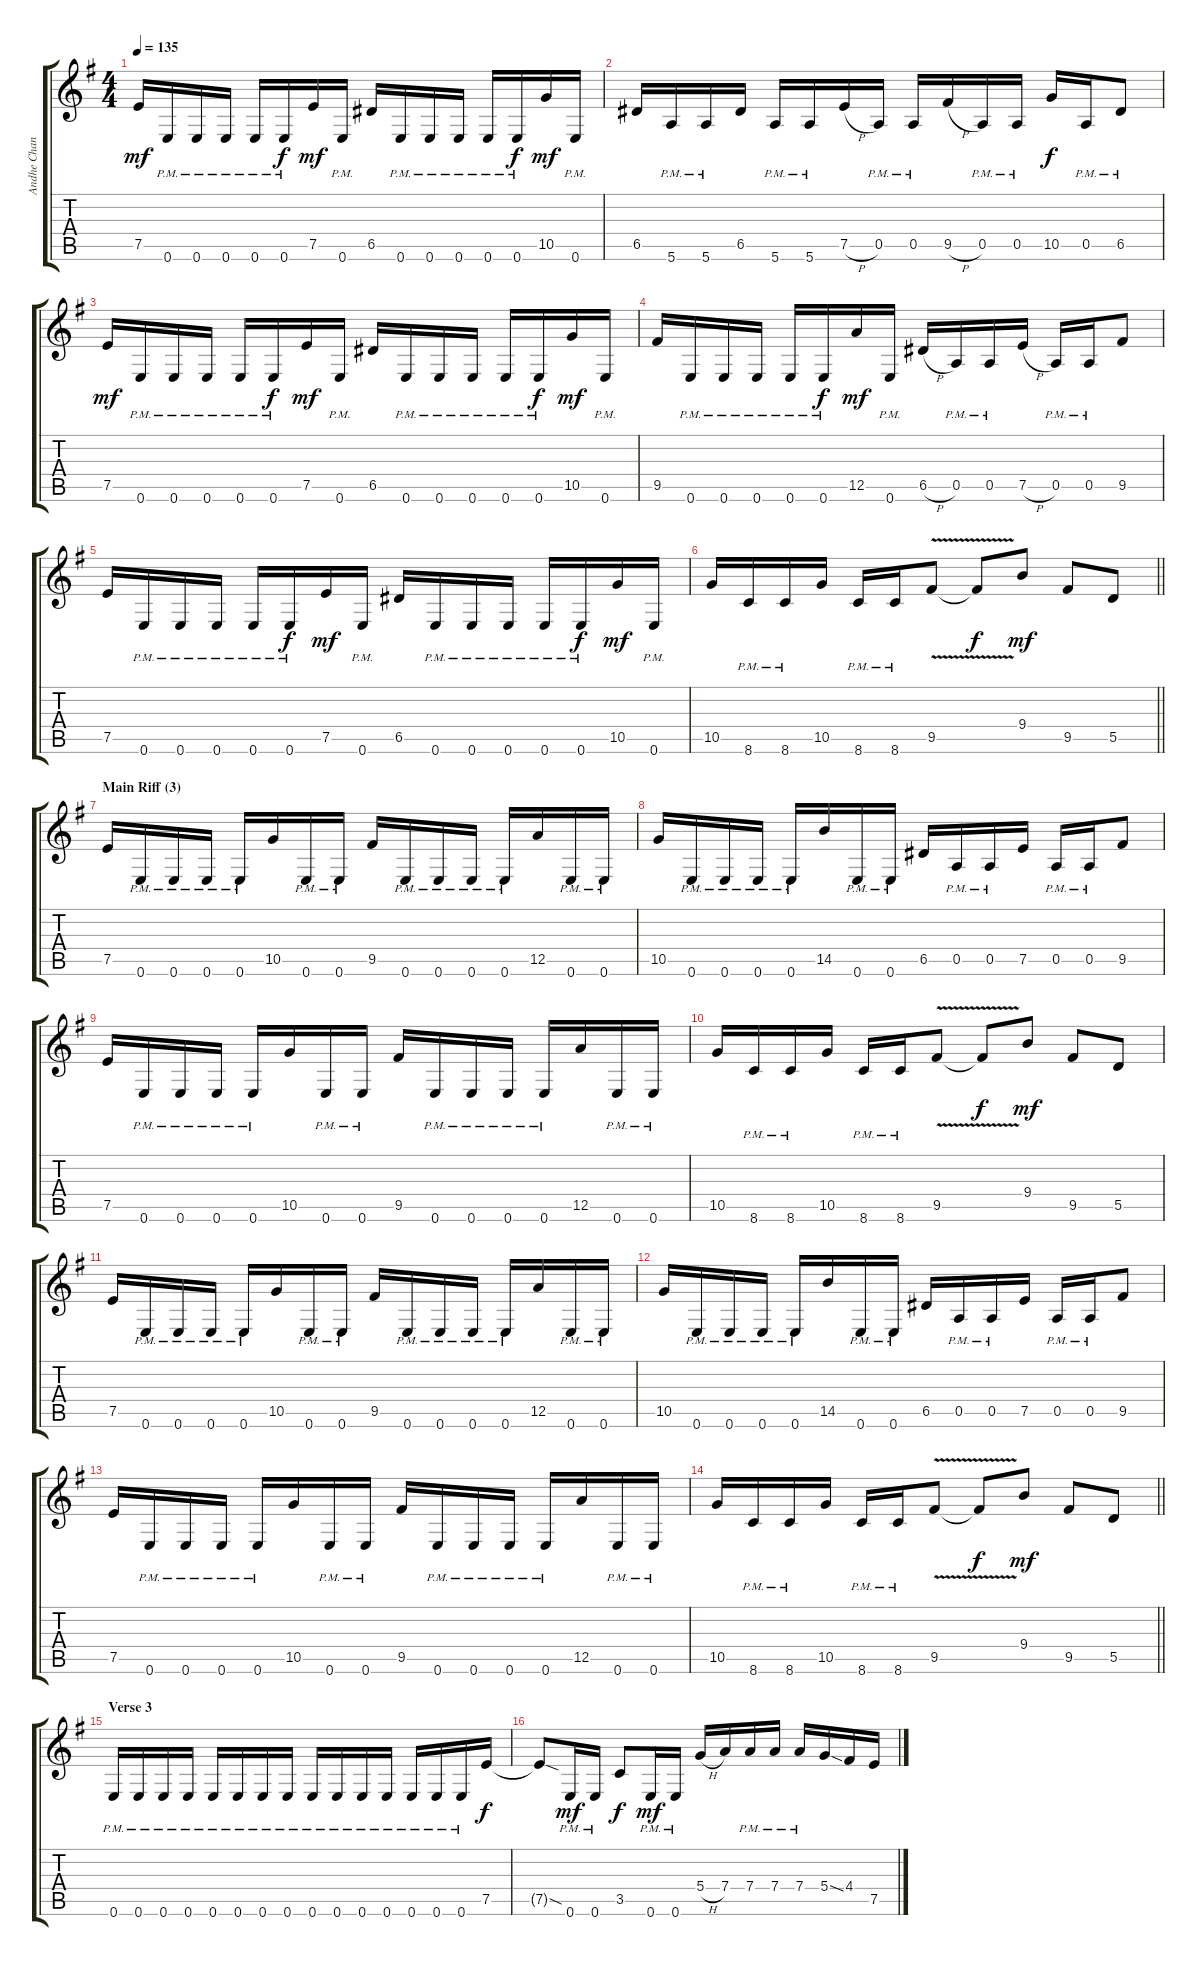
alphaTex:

\track ("Andhe Chandler (guitar)" "Andhe Chan") {instrument distortionguitar}
\staff {score tabs}
\tuning (E4 B3 G3 D3 A2 E2) {hide}
\ts (4 4)
\tempo 135
\clef g2
\ks eminor
7.5.16{dy mf} 0.6{pm}.16 0.6{pm}.16 0.6{pm}.16 0.6{pm}.16 0.6{pm}.16{dy f} 7.5.16{dy mf} 0.6{pm}.16 6.5.16 0.6{pm}.16 0.6{pm}.16 0.6{pm}.16 0.6{pm}.16 0.6{pm}.16{dy f} 10.5.16{dy mf} 0.6{pm}.16 |
6.5.16 5.6{pm}.16 5.6{pm}.16 6.5.16 5.6{pm}.16 5.6{pm}.16 7.5{h}.16 0.5{pm}.16 0.5{pm}.16 9.5{h}.16 0.5{pm}.16 0.5{pm}.16 10.5.16{dy f} 0.5{pm}.16 6.5{pm}.8 |
7.5.16{dy mf} 0.6{pm}.16 0.6{pm}.16 0.6{pm}.16 0.6{pm}.16 0.6{pm}.16{dy f} 7.5.16{dy mf} 0.6{pm}.16 6.5.16 0.6{pm}.16 0.6{pm}.16 0.6{pm}.16 0.6{pm}.16 0.6{pm}.16{dy f} 10.5.16{dy mf} 0.6{pm}.16 |
9.5.16 0.6{pm}.16 0.6{pm}.16 0.6{pm}.16 0.6{pm}.16 0.6{pm}.16{dy f} 12.5.16{dy mf} 0.6{pm}.16 6.5{h}.16 0.5{pm}.16 0.5{pm}.16 7.5{h}.16 0.5{pm}.16 0.5{pm}.16 9.5.8 |
7.5.16 0.6{pm}.16 0.6{pm}.16 0.6{pm}.16 0.6{pm}.16 0.6{pm}.16{dy f} 7.5.16{dy mf} 0.6{pm}.16 6.5.16 0.6{pm}.16 0.6{pm}.16 0.6{pm}.16 0.6{pm}.16 0.6{pm}.16{dy f} 10.5.16{dy mf} 0.6{pm}.16 |
\barLineRight lightlight
10.5.16 8.6{pm}.16 8.6{pm}.16 10.5.16 8.6{pm}.16 8.6{pm}.16 9.5{v}.8 9.5{t}.8{dy f} 9.4.8{dy mf} 9.5.8 5.5.8 |
\section ("" "Main Riff (3)")
7.5.16 0.6{pm}.16 0.6{pm}.16 0.6{pm}.16 0.6{pm}.16 10.5.16 0.6{pm}.16 0.6{pm}.16 9.5.16 0.6{pm}.16 0.6{pm}.16 0.6{pm}.16 0.6{pm}.16 12.5.16 0.6{pm}.16 0.6{pm}.16 |
10.5.16 0.6{pm}.16 0.6{pm}.16 0.6{pm}.16 0.6{pm}.16 14.5.16 0.6{pm}.16 0.6{pm}.16 6.5.16 0.5{pm}.16 0.5{pm}.16 7.5.16 0.5{pm}.16 0.5{pm}.16 9.5.8 |
7.5.16 0.6{pm}.16 0.6{pm}.16 0.6{pm}.16 0.6{pm}.16 10.5.16 0.6{pm}.16 0.6{pm}.16 9.5.16 0.6{pm}.16 0.6{pm}.16 0.6{pm}.16 0.6{pm}.16 12.5.16 0.6{pm}.16 0.6{pm}.16 |
10.5.16 8.6{pm}.16 8.6{pm}.16 10.5.16 8.6{pm}.16 8.6{pm}.16 9.5{v}.8 9.5{t}.8{dy f} 9.4.8{dy mf} 9.5.8 5.5.8 |
7.5.16 0.6{pm}.16 0.6{pm}.16 0.6{pm}.16 0.6{pm}.16 10.5.16 0.6{pm}.16 0.6{pm}.16 9.5.16 0.6{pm}.16 0.6{pm}.16 0.6{pm}.16 0.6{pm}.16 12.5.16 0.6{pm}.16 0.6{pm}.16 |
10.5.16 0.6{pm}.16 0.6{pm}.16 0.6{pm}.16 0.6{pm}.16 14.5.16 0.6{pm}.16 0.6{pm}.16 6.5.16 0.5{pm}.16 0.5{pm}.16 7.5.16 0.5{pm}.16 0.5{pm}.16 9.5.8 |
7.5.16 0.6{pm}.16 0.6{pm}.16 0.6{pm}.16 0.6{pm}.16 10.5.16 0.6{pm}.16 0.6{pm}.16 9.5.16 0.6{pm}.16 0.6{pm}.16 0.6{pm}.16 0.6{pm}.16 12.5.16 0.6{pm}.16 0.6{pm}.16 |
\barLineRight lightlight
10.5.16 8.6{pm}.16 8.6{pm}.16 10.5.16 8.6{pm}.16 8.6{pm}.16 9.5{v}.8 9.5{t}.8{dy f} 9.4.8{dy mf} 9.5.8 5.5.8 |
\section ("" "Verse 3")
0.6{pm}.16 0.6{pm}.16 0.6{pm}.16 0.6{pm}.16 0.6{pm}.16 0.6{pm}.16 0.6{pm}.16 0.6{pm}.16 0.6{pm}.16 0.6{pm}.16 0.6{pm}.16 0.6{pm}.16 0.6{pm}.16 0.6{pm}.16 0.6{pm}.16 7.5.16{dy f} |
7.5{sod t}.8 0.6{pm}.16{dy mf} 0.6{pm}.16 3.5.8{dy f} 0.6{pm}.16{dy mf} 0.6{pm}.16 5.4{h}.16 7.4.16 7.4{pm}.16 7.4{pm}.16 7.4{pm}.16 5.4{ss}.16 4.4.16 7.5.16
